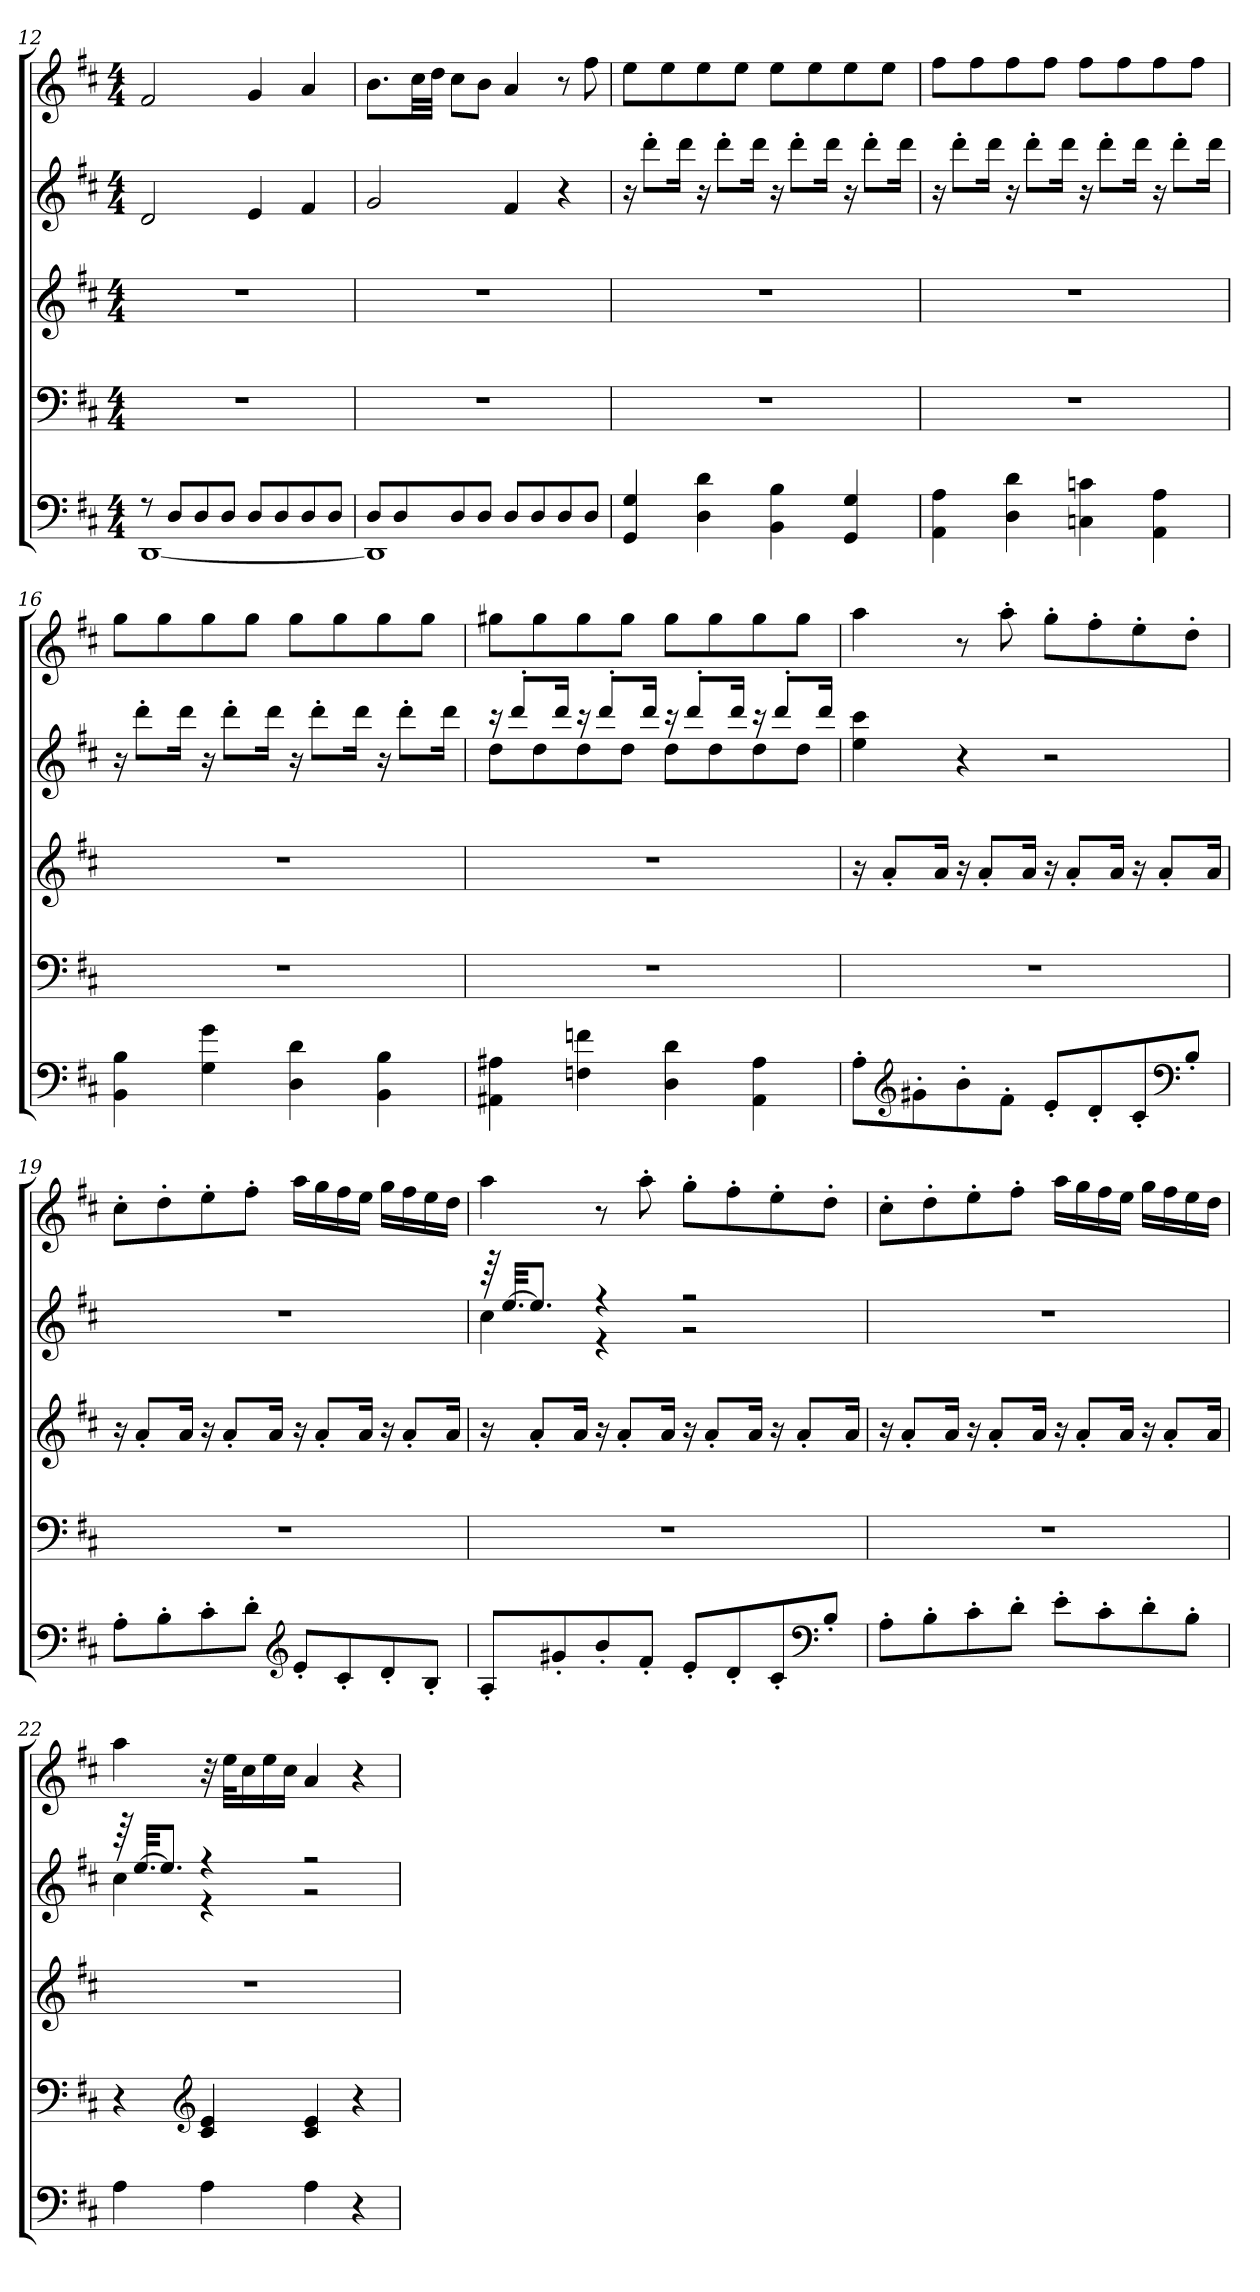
**kern	**kern	**kern	**kern	**kern
*part5	*part4	*part3	*part2	*part1
*staff5	*staff4	*staff3	*staff2	*staff1
!!LO:LB:g=z
*clefF4	*clefF4	*clefG2	*clefG2	*clefG2
*k[f#c#]	*k[f#c#]	*k[f#c#]	*k[f#c#]	*k[f#c#]
*M4/4	*M4/4	*M4/4	*M4/4	*M4/4
*MM150	*MM150	*MM150	*MM150	*MM150
=12	=12	=12	=12	=12
*^	*	*	*	*
8r	[1DD	1r	1r	2d/	2f#/
8D/L	.	.	.	.	.
8D/	.	.	.	.	.
8D/J	.	.	.	.	.
8D/L	.	.	.	4e/	4g/
8D/	.	.	.	.	.
8D/	.	.	.	4f#/	4a/
8D/J	.	.	.	.	.
=13	=13	=13	=13	=13	=13
8D/L	1DD]	1r	1r	2g/	8.b\L
8D/	.	.	.	.	.
.	.	.	.	.	32cc#\LL
.	.	.	.	.	32dd\JJJ
8D/	.	.	.	.	8cc#\L
8D/J	.	.	.	.	8b\J
8D/L	.	.	.	4f#/	4a/
8D/	.	.	.	.	.
8D/	.	.	.	4r	8r
8D/J	.	.	.	.	8ff#\
*v	*v	*	*	*	*
=14	=14	=14	=14	=14
*	*	*	*	*MM150
4GG/ 4G/	1r	1r	16r	8ee\L
.	.	.	8ddd'\L	.
.	.	.	.	8ee\
.	.	.	16ddd\Jk	.
4D\ 4d\	.	.	16r	8ee\
.	.	.	8ddd'\L	.
.	.	.	.	8ee\J
.	.	.	16ddd\Jk	.
4BB\ 4B\	.	.	16r	8ee\L
.	.	.	8ddd'\L	.
.	.	.	.	8ee\
.	.	.	16ddd\Jk	.
4GG/ 4G/	.	.	16r	8ee\
.	.	.	8ddd'\L	.
.	.	.	.	8ee\J
.	.	.	16ddd\Jk	.
=15	=15	=15	=15	=15
4AA\ 4A\	1r	1r	16r	8ff#\L
.	.	.	8ddd'\L	.
.	.	.	.	8ff#\
.	.	.	16ddd\Jk	.
4D\ 4d\	.	.	16r	8ff#\
.	.	.	8ddd'\L	.
.	.	.	.	8ff#\J
.	.	.	16ddd\Jk	.
4Cn\ 4cn\	.	.	16r	8ff#\L
.	.	.	8ddd'\L	.
.	.	.	.	8ff#\
.	.	.	16ddd\Jk	.
4AA\ 4A\	.	.	16r	8ff#\
.	.	.	8ddd'\L	.
.	.	.	.	8ff#\J
.	.	.	16ddd\Jk	.
!!LO:PB:g=z
=16	=16	=16	=16	=16
*	*	*	*	*MM150
4BB\ 4B\	1r	1r	16r	8gg\L
.	.	.	8ddd'\L	.
.	.	.	.	8gg\
.	.	.	16ddd\Jk	.
4G\ 4g\	.	.	16r	8gg\
.	.	.	8ddd'\L	.
.	.	.	.	8gg\J
.	.	.	16ddd\Jk	.
4D\ 4d\	.	.	16r	8gg\L
.	.	.	8ddd'\L	.
.	.	.	.	8gg\
.	.	.	16ddd\Jk	.
4BB\ 4B\	.	.	16r	8gg\
.	.	.	8ddd'\L	.
.	.	.	.	8gg\J
.	.	.	16ddd\Jk	.
=17	=17	=17	=17	=17
*	*	*	*^	*
4AA#X\ 4A#X\	1r	1r	16r	8dd\L	8gg#X\L
.	.	.	8ddd'/L	.	.
.	.	.	.	8dd\	8gg#\
.	.	.	16ddd/Jk	.	.
4Fn\ 4fn\	.	.	16r	8dd\	8gg#\
.	.	.	8ddd'/L	.	.
.	.	.	.	8dd\J	8gg#\J
.	.	.	16ddd/Jk	.	.
4D\ 4d\	.	.	16r	8dd\L	8gg#\L
.	.	.	8ddd'/L	.	.
.	.	.	.	8dd\	8gg#\
.	.	.	16ddd/Jk	.	.
4AA#\ 4A#\	.	.	16r	8dd\	8gg#\
.	.	.	8ddd'/L	.	.
.	.	.	.	8dd\J	8gg#\J
.	.	.	16ddd/Jk	.	.
*	*	*	*v	*v	*
=18	=18	=18	=18	=18
8A'\L	1r	16r	4ee\ 4ccc#\	4aa\
.	.	8a'/L	.	.
*clefG2	*	*	*	*
8g#X'\	.	.	.	.
.	.	16a/Jk	.	.
8b'\	.	16r	4r	8r
.	.	8a'/L	.	.
8f#'\J	.	.	.	8aa'\
.	.	16a/Jk	.	.
8e'/L	.	16r	2r	8gg'\L
.	.	8a'/L	.	.
8d'/	.	.	.	8ff#'\
.	.	16a/Jk	.	.
8c#'/	.	16r	.	8ee'\
.	.	8a'/L	.	.
*clefF4	*	*	*	*
8B'/J	.	.	.	8dd'\J
.	.	16a/Jk	.	.
!!LO:LB:g=z
=19	=19	=19	=19	=19
8A'\L	1r	16r	1r	8cc#'\L
.	.	8a'/L	.	.
8B'\	.	.	.	8dd'\
.	.	16a/Jk	.	.
8c#'\	.	16r	.	8ee'\
.	.	8a'/L	.	.
8d'\J	.	.	.	8ff#'\J
.	.	16a/Jk	.	.
*clefG2	*	*	*	*
8e'/L	.	16r	.	16aa\LL
.	.	8a'/L	.	16gg\
8c#'/	.	.	.	16ff#\
.	.	16a/Jk	.	16ee\JJ
8d'/	.	16r	.	16gg\LL
.	.	8a'/L	.	16ff#\
8B'/J	.	.	.	16ee\
*	*	*	*	*MM149
.	.	16a/Jk	.	16dd\JJ
=20	=20	=20	=20	=20
*	*	*	*^	*
8A'/L	1r	16r	64r	4cc#\	4aa\
.	.	.	[32.ee/KKL	.	.
.	.	8a'/L	8.ee/J]	.	.
8g#X'/	.	.	.	.	.
.	.	16a/Jk	.	.	.
8b'/	.	16r	4r	4r	8r
.	.	8a'/L	.	.	.
8f#'/J	.	.	.	.	8aa'\
.	.	16a/Jk	.	.	.
8e'/L	.	16r	2r	2r	8gg'\L
.	.	8a'/L	.	.	.
8d'/	.	.	.	.	8ff#'\
.	.	16a/Jk	.	.	.
8c#'/	.	16r	.	.	8ee'\
.	.	8a'/L	.	.	.
*clefF4	*	*	*	*	*
8B'/J	.	.	.	.	8dd'\J
.	.	16a/Jk	.	.	.
*	*	*	*v	*v	*
=21	=21	=21	=21	=21
8A'\L	1r	16r	1r	8cc#'\L
.	.	8a'/L	.	.
8B'\	.	.	.	8dd'\
.	.	16a/Jk	.	.
8c#'\	.	16r	.	8ee'\
.	.	8a'/L	.	.
8d'\J	.	.	.	8ff#'\J
.	.	16a/Jk	.	.
8e'\L	.	16r	.	16aa\LL
.	.	8a'/L	.	16gg\
8c#'\	.	.	.	16ff#\
.	.	16a/Jk	.	16ee\JJ
8d'\	.	16r	.	16gg\LL
.	.	8a'/L	.	16ff#\
8B'\J	.	.	.	16ee\
.	.	16a/Jk	.	16dd\JJ
!!LO:PB:g=z
=22	=22	=22	=22	=22
*	*	*	*	*MM147
*	*	*	*^	*
4A\	4r	1r	64r	4cc#\	4aa\
.	.	.	[32.ee/KKL	.	.
.	.	.	8.ee/J]	.	.
*	*clefG2	*	*	*	*
4A\	4c#/ 4e/	.	4r	4r	32r
.	.	.	.	.	32ee\KLL
.	.	.	.	.	16cc#\
.	.	.	.	.	16ee\
.	.	.	.	.	16cc#\JJ
4A\	4c#/ 4e/	.	2r	2r	4a/
*	*	*	*	*	*MM114
4r	4r	.	.	.	4r
*	*	*	*v	*v	*
=	=	=	=	=
*-	*-	*-	*-	*-
